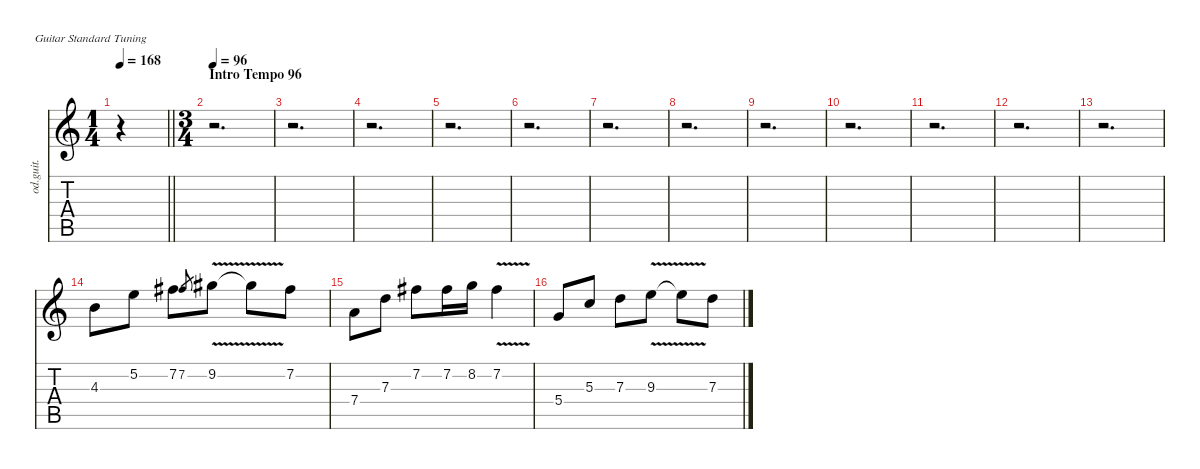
\defaultSystemsLayout 4
\hideDynamics
\bracketExtendMode nobrackets
\otherSystemsTrackNameOrientation horizontal
\track ("Guitar IV Overdrive/Dist" "od.guit.") {instrument overdrivenguitar}
\staff {score tabs}
\tuning (E4 B3 G3 D3 A2 E2)
\voice
\ts (1 4)
\beaming (8 2)
\tempo 168
\clef g2
\barLineRight lightlight
\ks c
r.4{dy f instrument overdrivenguitar} |
\ts (3 4)
\beaming (8 2 2 2)
\section ("" "Intro Tempo 96")
\tempo 96
r.2{d} |
r.2{d} |
r.2{d} |
r.2{d} |
r.2{d} |
r.2{d} |
r.2{d} |
r.2{d} |
r.2{d} |
r.2{d} |
r.2{d} |
r.2{d} |
4.3.8 5.2.8 7.2{acc #}.8 7.2{acc #}.8{gr dy p} 9.2{v acc #}.8{dy f} 9.2{v t acc #}.8 7.2{acc #}.8 |
7.4.8 7.3.8 7.2{acc #}.8 7.2{acc #}.16 8.2.16 7.2{v acc #}.4 |
5.4.8 5.3.8 7.3.8 9.3{v}.8 9.3{v t}.8 7.3.8
\voice
\clef g2
\ottava regular
\simile none
\barLineRight lightlight
\ks c
r.4{dy mf} |
|
|
|
|
|
|
|
|
|
|
|
|
|
|
